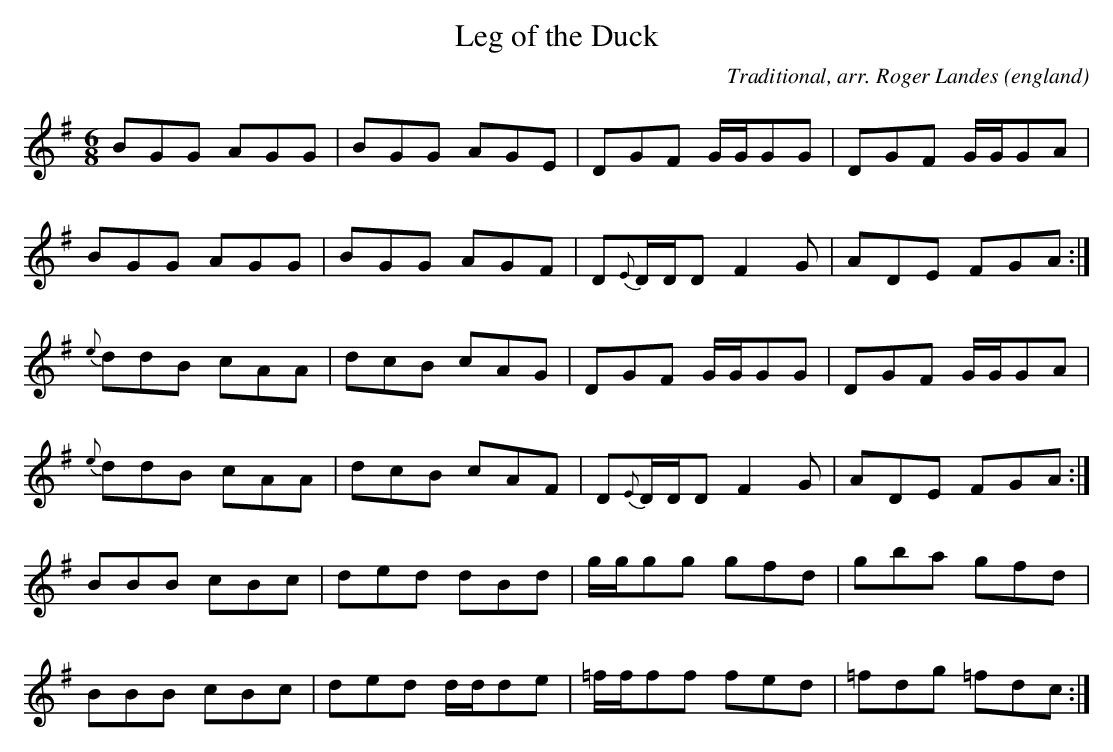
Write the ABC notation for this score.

X:1
T:Leg of the Duck
O:england
C:Traditional, arr. Roger Landes
M:6/8
L:1/8
K:G
BGG AGG|BGG AGE|DGF G/2G/2GG|DGF G/2G/2GA|
BGG AGG|BGG AGF|D{E}D/2D/2D F2G|ADE FGA:|
{e}ddB cAA|dcB cAG|DGF G/2G/2GG|DGF G/2G/2GA|
{e}ddB cAA|dcB cAF|D{E}D/2D/2D F2G|ADE FGA:|
BBB cBc|ded dBd|g/2g/2gg gfd|gba gfd|
BBB cBc|ded d/2d/2de|=f/2f/2ff fed|=fdg =fdc:|
